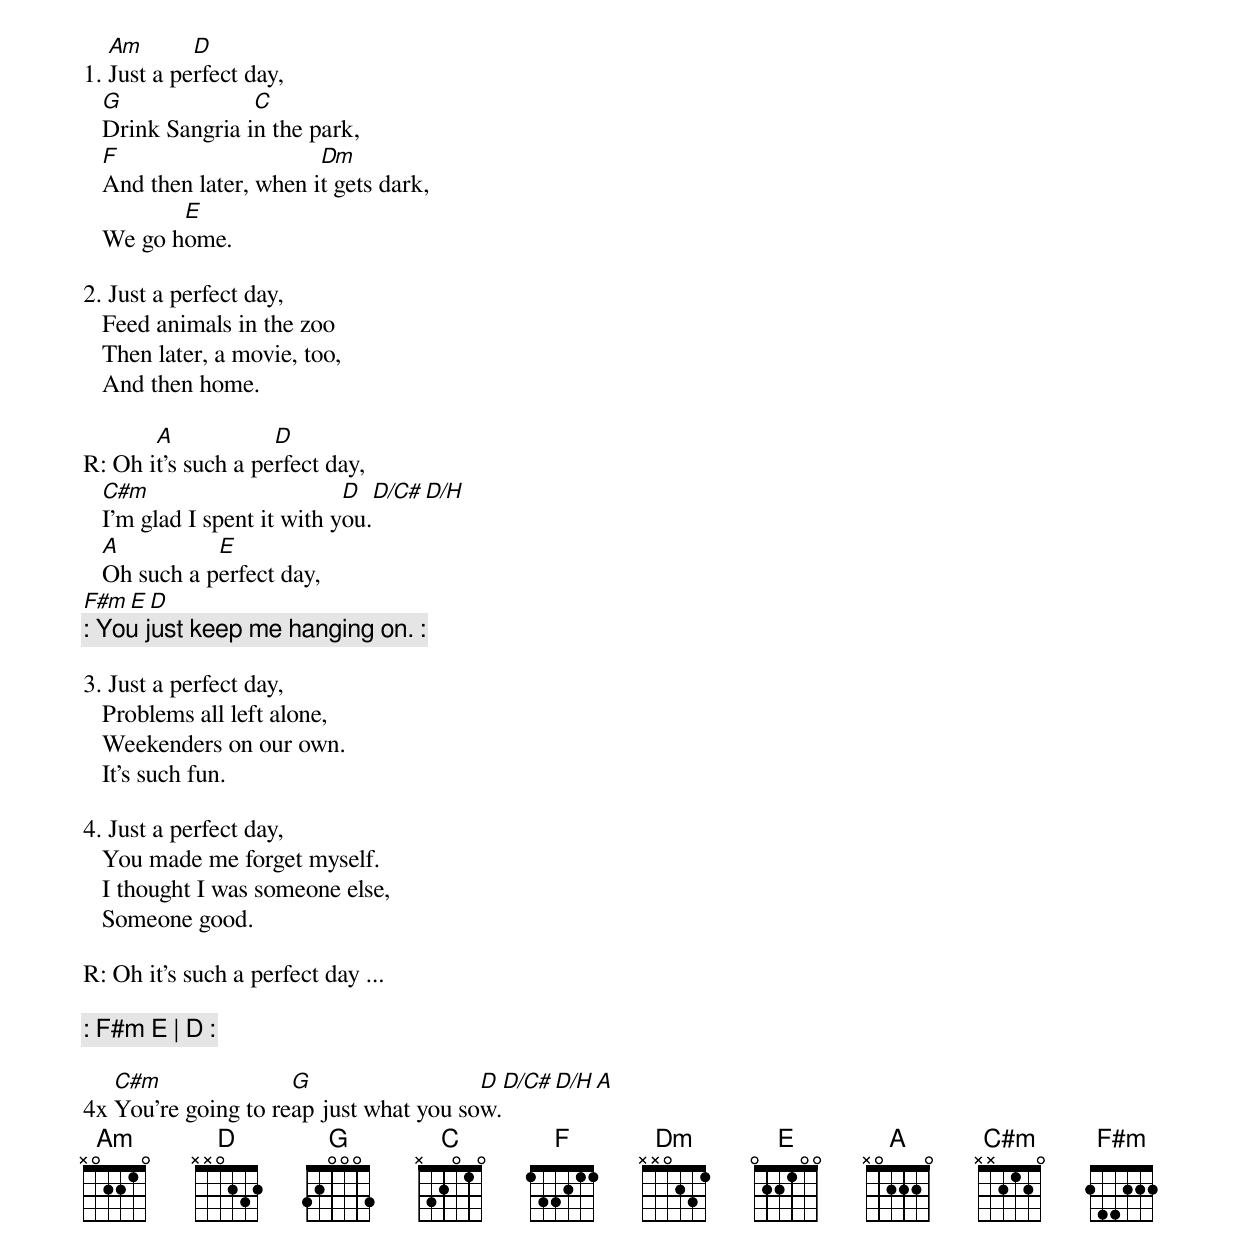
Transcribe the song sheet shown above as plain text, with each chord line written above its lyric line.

   Am       D
1. Just a perfect day,
   G              C
   Drink Sangria in the park,
   F                     Dm
   And then later, when it gets dark,
          E
   We go home.

2. Just a perfect day,
   Feed animals in the zoo
   Then later, a movie, too,
   And then home.

       A            D
R: Oh it's such a perfect day,
   C#m                       D  D/C# D/H
   I'm glad I spent it with you.
   A          E
   Oh such a perfect day,
                F#m     E      D
   [: You just keep me hanging on. :]

3. Just a perfect day,
   Problems all left alone,
   Weekenders on our own.
   It's such fun.

4. Just a perfect day,
   You made me forget myself.
   I thought I was someone else,
   Someone good.

R: Oh it's such a perfect day ...

    [: F#m E | D :]

   C#m               G                  D  D/C# D/H A
4x You're going to reap just what you sow.
